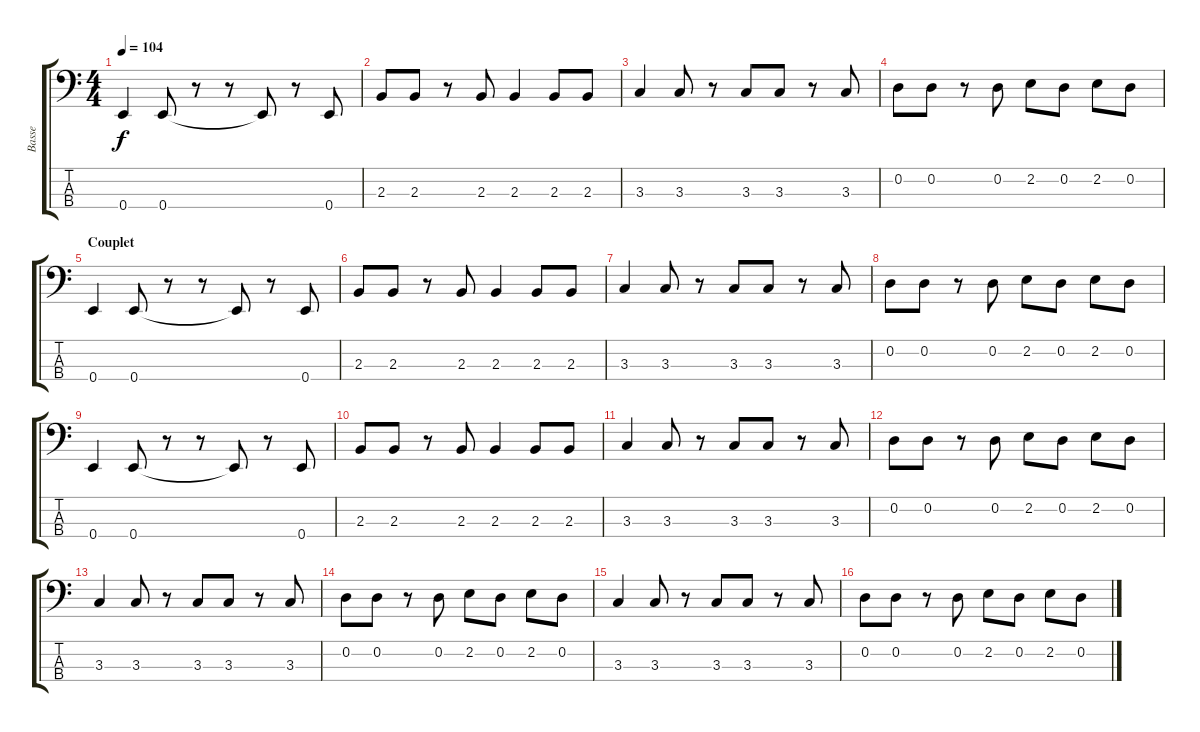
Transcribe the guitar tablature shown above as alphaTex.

\track ("Basse" "Basse") {instrument fretlessbass}
\staff {score tabs}
\tuning (G2 D2 A1 E1) {hide}
\ts (4 4)
\tempo 104
\clef f4
\ks c
0.4.4{dy f} 0.4.8 r.8 r.8 0.4{t}.8 r.8 0.4.8 |
2.3.8 2.3.8 r.8 2.3.8 2.3.4 2.3.8 2.3.8 |
3.3.4 3.3.8 r.8 3.3.8 3.3.8 r.8 3.3.8 |
0.2.8 0.2.8 r.8 0.2.8 2.2.8 0.2.8 2.2.8 0.2.8 |
\section ("" "Couplet")
0.4.4 0.4.8 r.8 r.8 0.4{t}.8 r.8 0.4.8 |
2.3.8 2.3.8 r.8 2.3.8 2.3.4 2.3.8 2.3.8 |
3.3.4 3.3.8 r.8 3.3.8 3.3.8 r.8 3.3.8 |
0.2.8 0.2.8 r.8 0.2.8 2.2.8 0.2.8 2.2.8 0.2.8 |
0.4.4 0.4.8 r.8 r.8 0.4{t}.8 r.8 0.4.8 |
2.3.8 2.3.8 r.8 2.3.8 2.3.4 2.3.8 2.3.8 |
3.3.4 3.3.8 r.8 3.3.8 3.3.8 r.8 3.3.8 |
0.2.8 0.2.8 r.8 0.2.8 2.2.8 0.2.8 2.2.8 0.2.8 |
3.3.4 3.3.8 r.8 3.3.8 3.3.8 r.8 3.3.8 |
0.2.8 0.2.8 r.8 0.2.8 2.2.8 0.2.8 2.2.8 0.2.8 |
3.3.4 3.3.8 r.8 3.3.8 3.3.8 r.8 3.3.8 |
0.2.8 0.2.8 r.8 0.2.8 2.2.8 0.2.8 2.2.8 0.2.8
